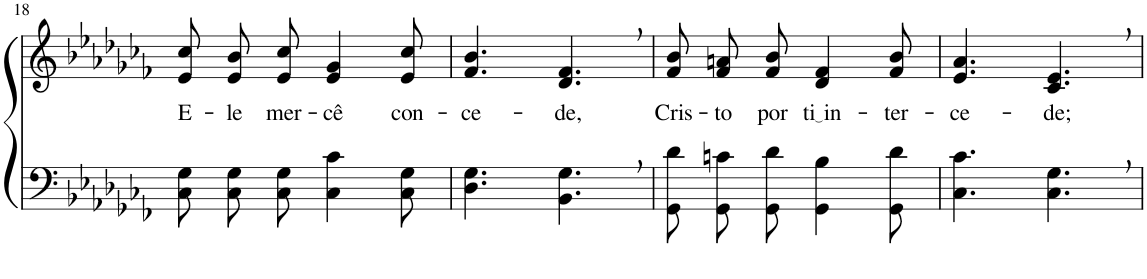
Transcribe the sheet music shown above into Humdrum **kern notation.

**kern	**kern	**text
*part2	*part1	*part1
*staff2	*staff1	*staff1
*I"Parte III e IV	*I"Parte I e II	*
!!LO:PB:g=z
*clefF4	*clefG2	*
*Trd-1c-2	*Trd-1c-2	*
*k[b-e-a-d-g-c-f-]	*k[b-e-a-d-g-c-f-]	*
*M6/8	*M6/8	*
=18	=18	=18
!	!	!LO:LY:b
8C-\ 8G-\L	8e-/ 8cc-/L	E-
!	!	!LO:LY:b
8C-\ 8G-\	8e-/ 8b-/	-le
!	!	!LO:LY:b
8C-\ 8G-\J	8e-/ 8cc-/J	mer-
!	!	!LO:LY:b
4C-\ 4c-\	4e-/ 4g-/	-cê
!	!	!LO:LY:b
8C-\ 8G-\	8e-/ 8cc-/	con-
=19	=19	=19
!	!	!LO:LY:b
4.D-\ 4.G-\	4.f-/ 4.b-/	-ce-
!	!	!LO:LY:b
4.BB-\, 4.G-\,	4.d-/, 4.f-/,	-de,
=20	=20	=20
!	!	!LO:LY:b
8GG-\ 8d-\L	8f-/ 8b-/L	Cris-
!	!	!LO:LY:b
8GG-\ 8cn\	8f-/ 8an/	-to
!	!	!LO:LY:b
8GG-\ 8d-\J	8f-/ 8b-/J	por
!	!	!LO:LY:b
4GG-\ 4B-\	4d-/ 4f-/	ti in
!	!	!LO:LY:b
8GG-\ 8d-\	8f-/ 8b-/	-ter-
=21	=21	=21
!	!	!LO:LY:b
4.C-\ 4.c-\	4.e-/ 4.a-/	-ce-
!	!	!LO:LY:b
4.C-\, 4.G-\,	4.c-/, 4.e-/,	-de;
=	=	=
*-	*-	*-
